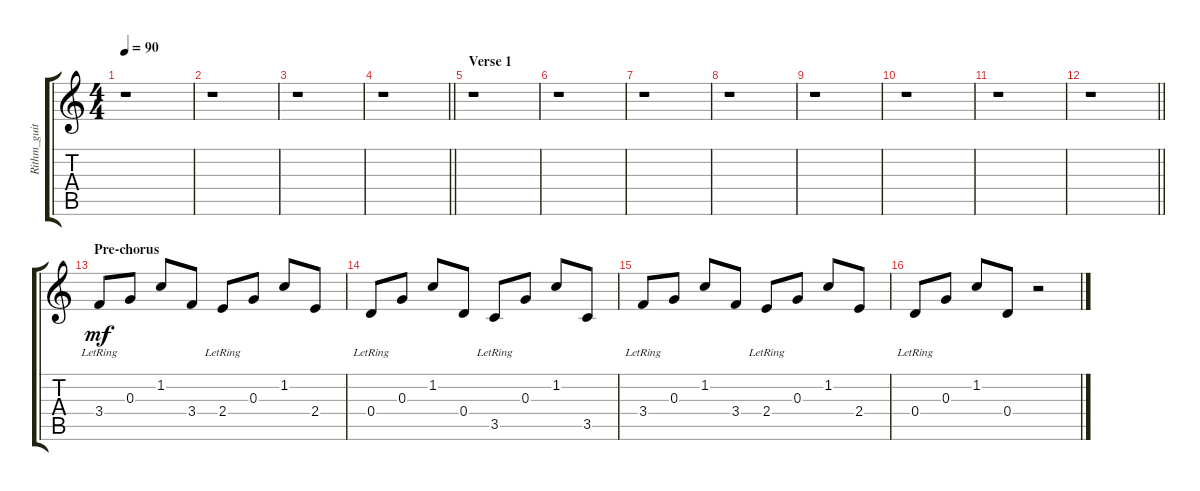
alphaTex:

\track ("Rithm_guitar" "Rithm_guit") {instrument electricguitarclean}
\staff {score tabs}
\tuning (E4 B3 G3 D3 A2 E2) {hide}
\ts (4 4)
\tempo 90
\clef g2
\ks c
r.1{dy mf instrument electricguitarclean} |
r.1 |
r.1 |
\barLineRight lightlight
r.1 |
\section ("" "Verse 1")
r.1 |
r.1 |
r.1 |
r.1 |
r.1 |
r.1 |
r.1 |
\barLineRight lightlight
r.1 |
\section ("" "Pre-chorus")
3.4{lr}.8 0.3.8 1.2.8 3.4.8 2.4{lr}.8 0.3.8 1.2.8 2.4.8 |
0.4{lr}.8 0.3.8 1.2.8 0.4.8 3.5{lr}.8 0.3.8 1.2.8 3.5.8 |
3.4{lr}.8 0.3.8 1.2.8 3.4.8 2.4{lr}.8 0.3.8 1.2.8 2.4.8 |
0.4{lr}.8 0.3.8 1.2.8 0.4.8 r.2
